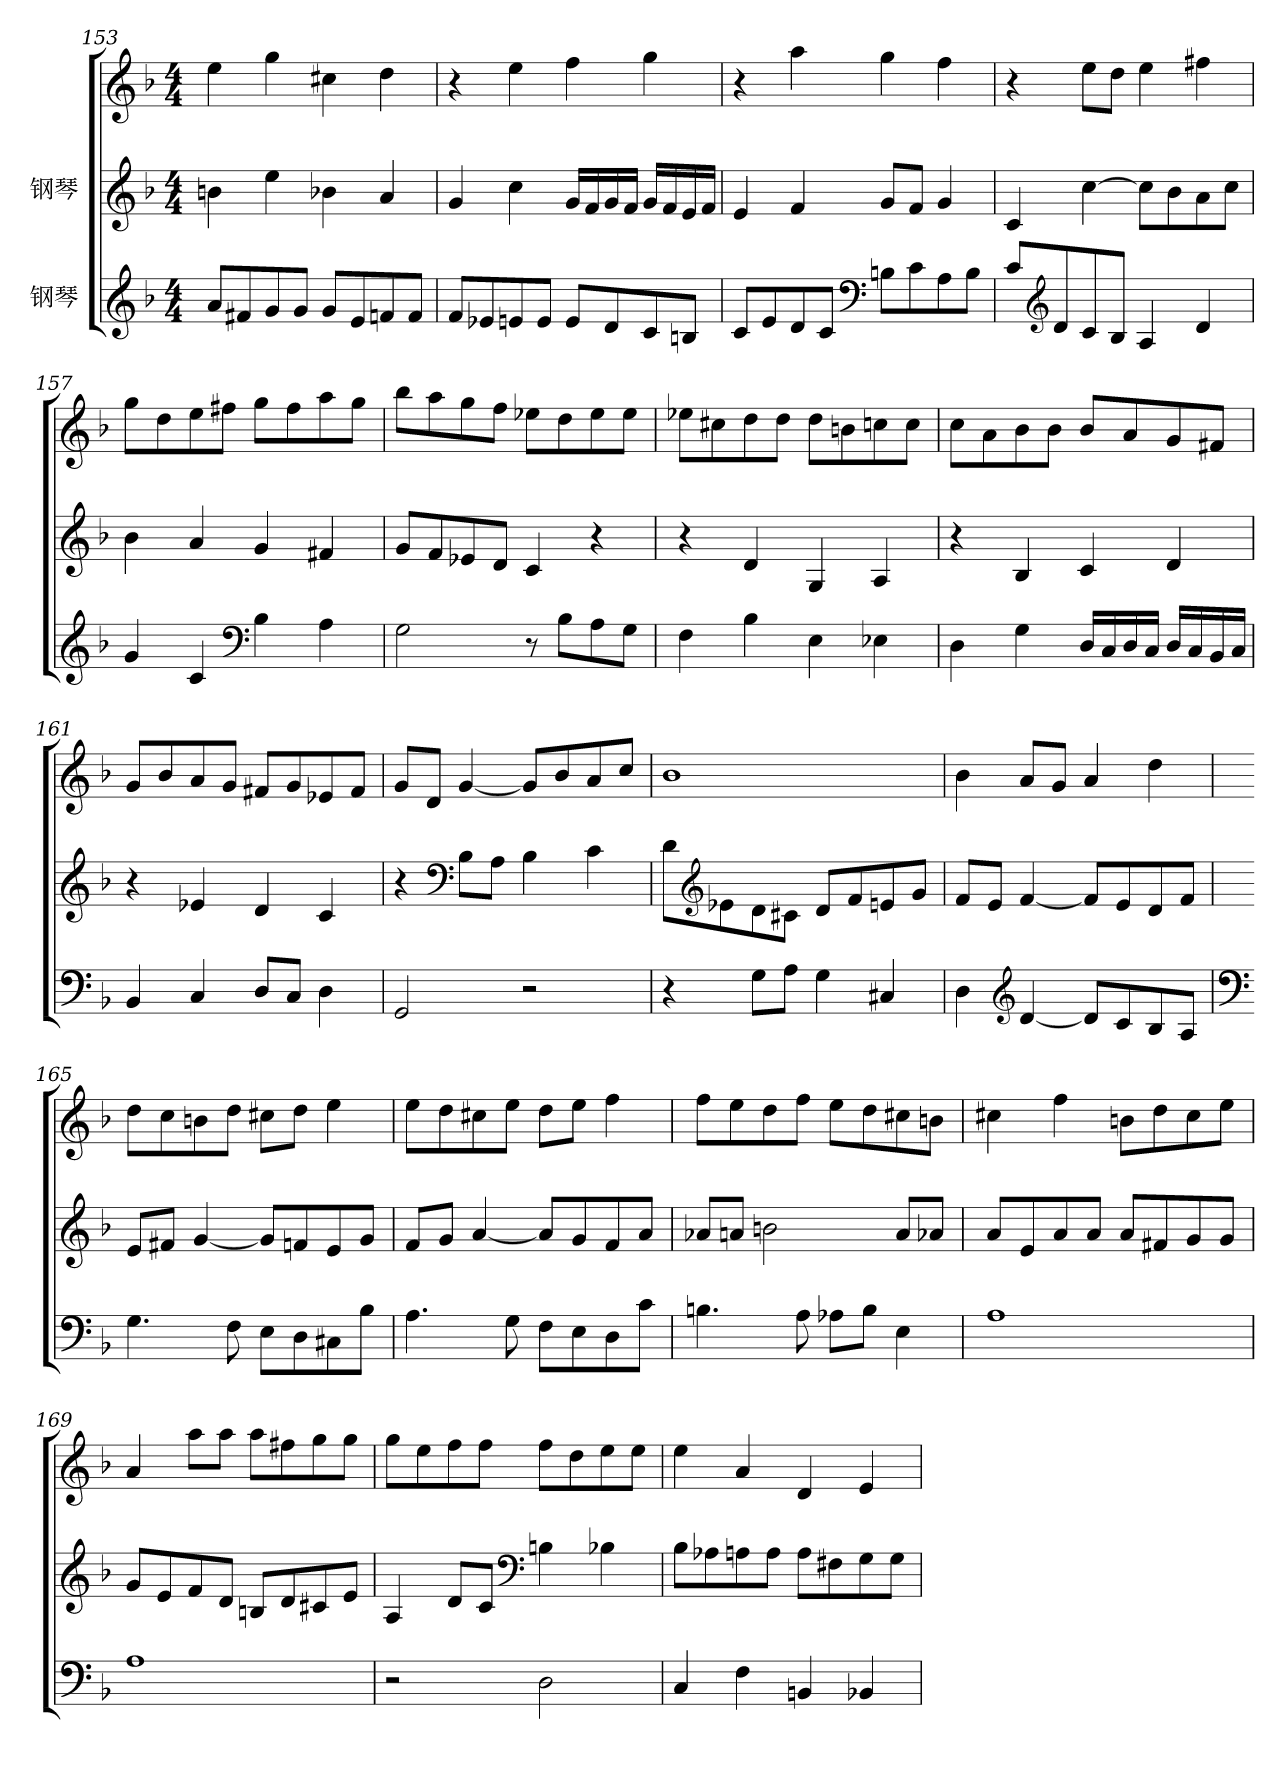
**kern	**kern	**kern
*part2	*part1	*part1
*staff3	*staff2	*staff1
*I"钢琴	*I"钢琴	*
*clefG2	*clefG2	*clefG2
*k[b-]	*k[b-]	*k[b-]
*M4/4	*M4/4	*M4/4
=153	=153	=153
8a/L	4bn\	4ee\
8f#X/	.	.
8g/	4ee\	4gg\
8g/J	.	.
8g/L	4b-X\	4cc#X\
8e/	.	.
8fn/	4a/	4dd\
8f/J	.	.
=154	=154	=154
8f/L	4g/	4r
8e-X/	.	.
8en/	4cc\	4ee\
8e/J	.	.
8e/L	16g/LL	4ff\
.	16f/	.
8d/	16g/	.
.	16f/JJ	.
8c/	16g/LL	4gg\
.	16f/	.
8Bn/J	16e/	.
.	16f/JJ	.
!!LO:LB:g=z
=155	=155	=155
8c/L	4e/	4r
8e/	.	.
8d/	4f/	4aa\
8c/J	.	.
*clefF4	*	*
8Bn\L	8g/L	4gg\
8c\	8f/J	.
8A\	4g/	4ff\
8B\J	.	.
=156	=156	=156
8c/L	4c/	4r
*clefG2	*	*
8d/	.	.
8c/	[4cc\	8ee\L
8B-/J	.	8dd\J
4A/	8cc\L]	4ee\
.	8b-\	.
4d/	8a\	4ff#X\
.	8cc\J	.
=157	=157	=157
4g/	4b-\	8gg\L
.	.	8dd\
4c/	4a/	8ee\
.	.	8ff#X\J
*clefF4	*	*
4B-\	4g/	8gg\L
.	.	8ff#\
4A\	4f#X/	8aa\
.	.	8gg\J
=158	=158	=158
2G\	8g/L	8bb-\L
.	8f/	8aa\
.	8e-X/	8gg\
.	8d/J	8ff\J
8r	4c/	8ee-X\L
8B-\L	.	8dd\
8A\	4r	8ee-\
8G\J	.	8ee-\J
!!LO:LB:g=z
=159	=159	=159
4F\	4r	8ee-X\L
.	.	8cc#X\
4B-\	4d/	8dd\
.	.	8dd\J
4E\	4G/	8dd\L
.	.	8bn\
4E-X\	4A/	8ccn\
.	.	8cc\J
=160	=160	=160
4D\	4r	8cc\L
.	.	8a\
4G\	4B-/	8b-\
.	.	8b-\J
16D/LL	4c/	8b-/L
16C/	.	.
16D/	.	8a/
16C/JJ	.	.
16D/LL	4d/	8g/
16C/	.	.
16BB-/	.	8f#X/J
16C/JJ	.	.
=161	=161	=161
4BB-/	4r	8g/L
.	.	8b-/
4C/	4e-X/	8a/
.	.	8g/J
8D/L	4d/	8f#X/L
8C/J	.	8g/
4D\	4c/	8e-X/
.	.	8f#/J
=162	=162	=162
2GG/	4r	8g/L
.	.	8d/J
*	*clefF4	*
.	8B-\L	[4g/
.	8A\J	.
2r	4B-\	8g/L]
.	.	8b-/
.	4c\	8a/
.	.	8cc/J
!!LO:PB:g=z
=163	=163	=163
4r	8d\L	1b-
*	*clefG2	*
.	8e-X\	.
8G\L	8d\	.
8A\J	8c#X\J	.
4G\	8d/L	.
.	8f/	.
4C#X/	8en/	.
.	8g/J	.
=164	=164	=164
4D\	8f/L	4b-\
.	8e/J	.
*clefG2	*	*
[4d/	[4f/	8a/L
.	.	8g/J
8d/L]	8f/L]	4a/
8c/	8e/	.
8B-/	8d/	4dd\
8A/J	8f/J	.
=165	=165	=165
*clefF4	*	*
4.G\	8e/L	8dd\L
.	8f#X/J	8cc\
.	[4g/	8bn\
8F\	.	8dd\J
8E\L	8g/L]	8cc#X\L
8D\	8fn/	8dd\J
8C#X\	8e/	4ee\
8B-\J	8g/J	.
!!LO:LB:g=z
=166	=166	=166
4.A\	8f/L	8ee\L
.	8g/J	8dd\
.	[4a/	8cc#X\
8G\	.	8ee\J
8F\L	8a/L]	8dd\L
8E\	8g/	8ee\J
8D\	8f/	4ff\
8c\J	8a/J	.
=167	=167	=167
4.Bn\	8a-X/L	8ff\L
.	8an/J	8ee\
.	2bn\	8dd\
8A\	.	8ff\J
8A-X\L	.	8ee\L
8B\J	.	8dd\
4E\	8a/L	8cc#X\
.	8a-X/J	8bn\J
=168	=168	=168
1A	8a/L	4cc#X\
.	8e/	.
.	8a/	4ff\
.	8a/J	.
.	8a/L	8bn\L
.	8f#X/	8dd\
.	8g/	8cc#\
.	8g/J	8ee\J
=169	=169	=169
1A	8g/L	4a/
.	8e/	.
.	8f/	8aa\L
.	8d/J	8aa\J
.	8Bn/L	8aa\L
.	8d/	8ff#X\
.	8c#X/	8gg\
.	8e/J	8gg\J
!!LO:LB:g=z
=170	=170	=170
2r	4A/	8gg\L
.	.	8ee\
.	8d/L	8ff\
.	8c/J	8ff\J
*	*clefF4	*
2D\	4Bn\	8ff\L
.	.	8dd\
.	4B-X\	8ee\
.	.	8ee\J
=171	=171	=171
4C/	8B-\L	4ee\
.	8A-X\	.
4F\	8An\	4a/
.	8A\J	.
4BBn/	8A\L	4d/
.	8F#X\	.
4BB-X/	8G\	4e/
.	8G\J	.
=	=	=
*-	*-	*-
